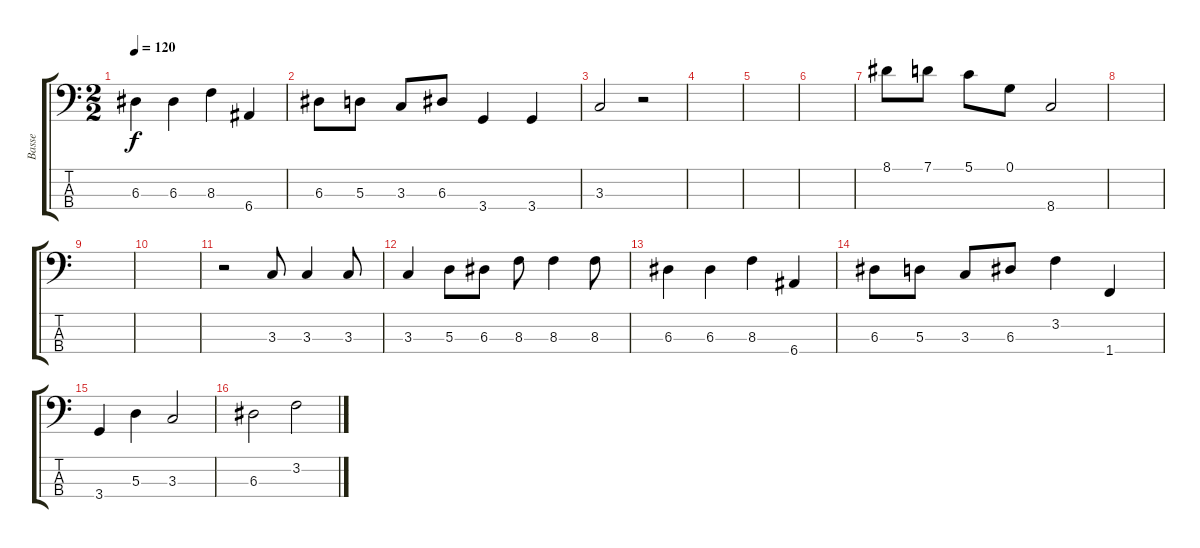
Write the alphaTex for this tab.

\track ("Basse" "Basse") {instrument electricbassfinger}
\staff {score tabs}
\tuning (G2 D2 A1 E1) {hide}
\ts (2 2)
\tempo 120
\clef f4
\ks c
6.3.4{dy f} 6.3.4 8.3.4 6.4.4 |
6.3.8 5.3.8 3.3.8 6.3.8 3.4.4 3.4.4 |
3.3.2 r.2 |
|
|
|
8.1.8 7.1.8 5.1.8 0.1.8 8.4.2 |
|
|
|
r.2 3.3.8 3.3.4 3.3.8 |
3.3.4 5.3.8 6.3.8 8.3.8 8.3.4 8.3.8 |
6.3.4 6.3.4 8.3.4 6.4.4 |
6.3.8 5.3.8 3.3.8 6.3.8 3.2.4 1.4.4 |
3.4.4 5.3.4 3.3.2 |
6.3.2 3.2.2
